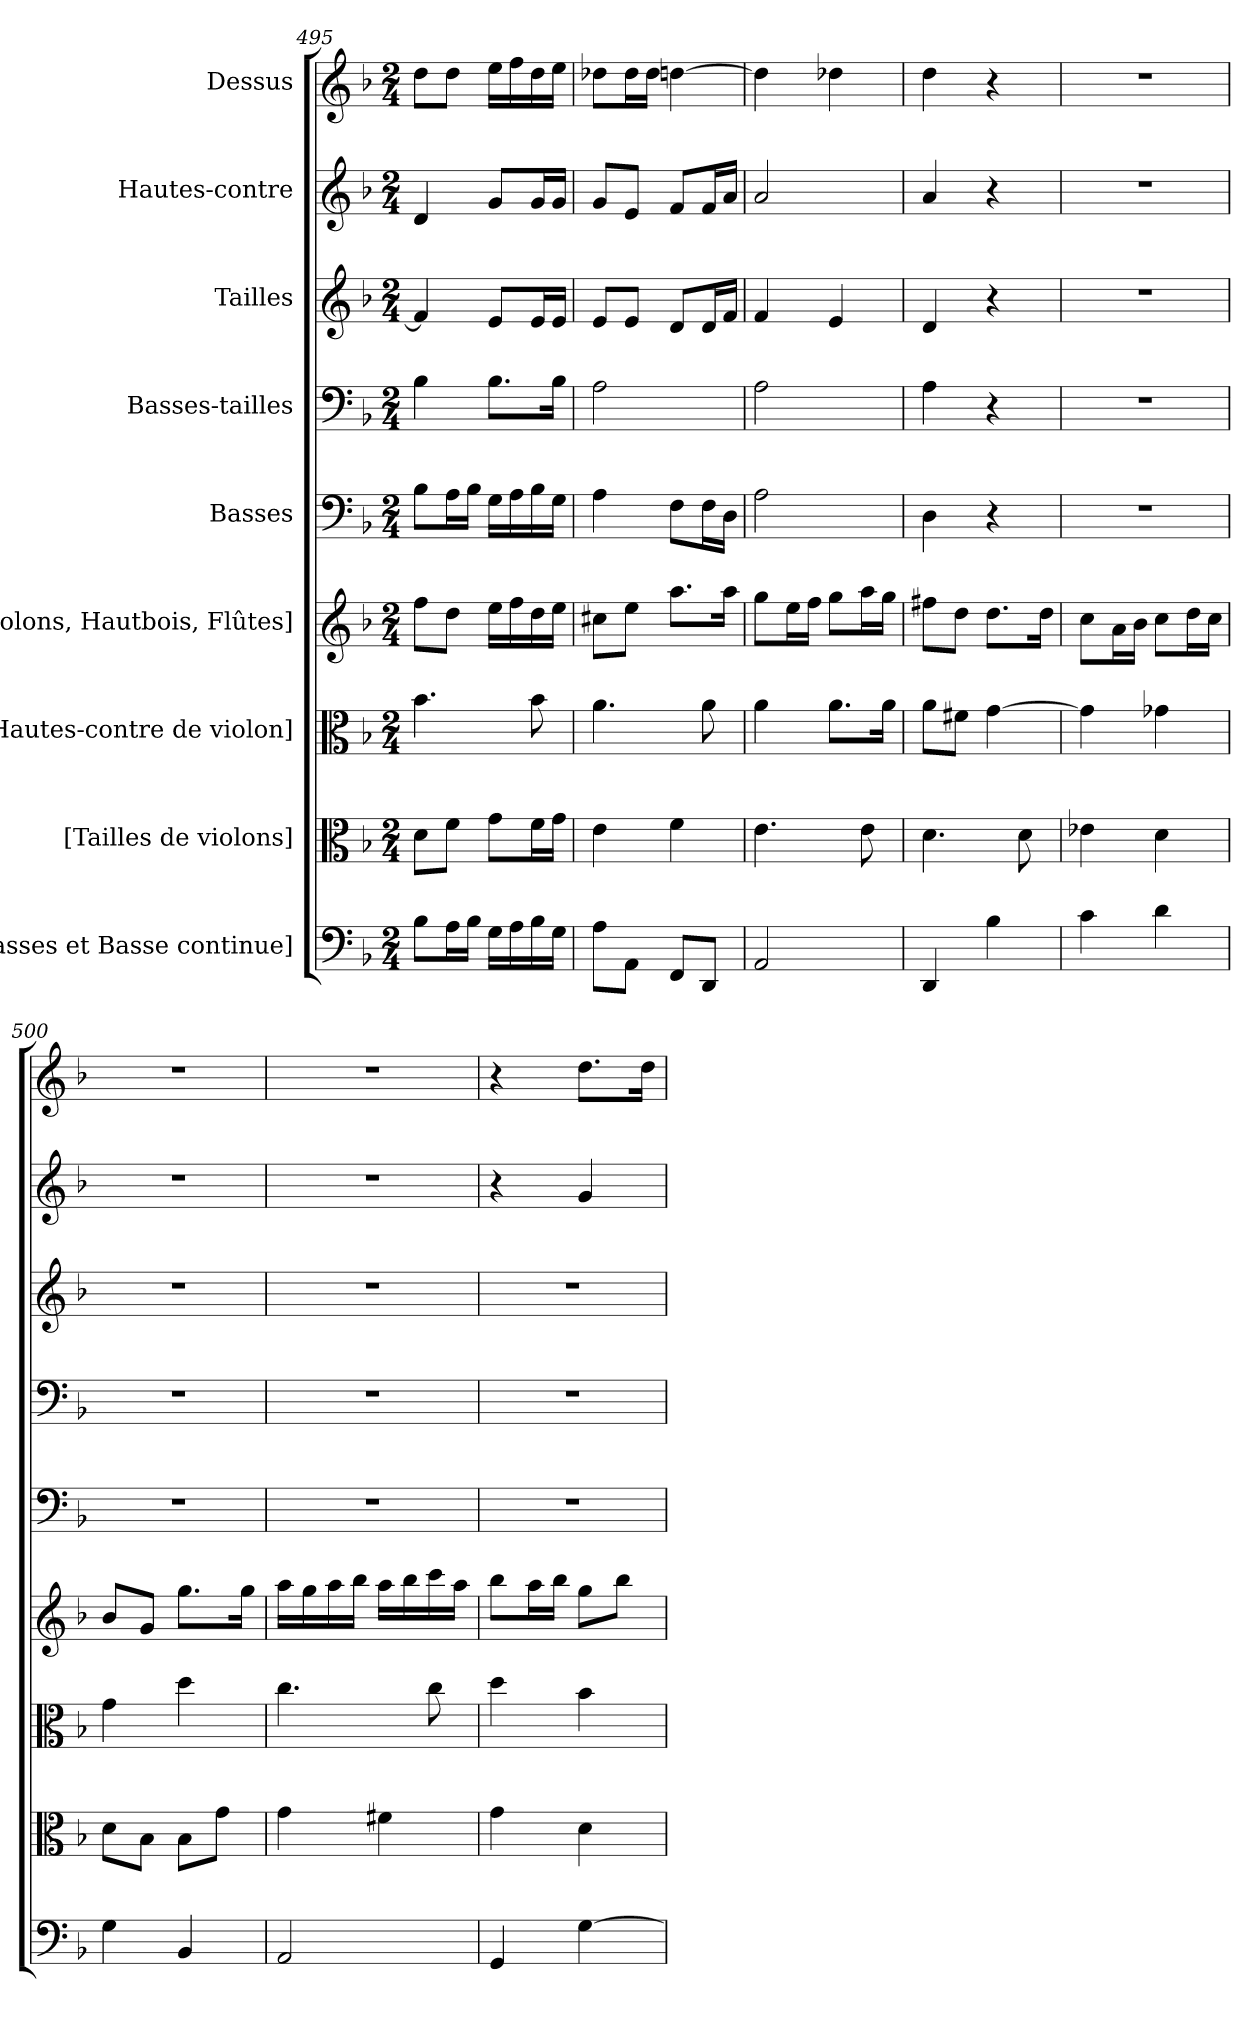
**kern	**kern	**kern	**kern	**kern	**kern	**kern	**kern	**kern
*part9	*part8	*part7	*part6	*part5	*part4	*part3	*part2	*part1
*staff9	*staff8	*staff7	*staff6	*staff5	*staff4	*staff3	*staff2	*staff1
*I"[Basses et Basse continue]	*I"[Tailles de violons]	*I"[Hautes-contre de violon]	*I"[Violons, Hautbois, Flûtes]	*I"Basses	*I"Basses-tailles	*I"Tailles	*I"Hautes-contre	*I"Dessus
*clefF4	*clefC3	*clefC3	*clefG2	*clefF4	*clefF4	*clefG2	*clefG2	*clefG2
*k[b-]	*k[b-]	*k[b-]	*k[b-]	*k[b-]	*k[b-]	*k[b-]	*k[b-]	*k[b-]
*F:	*F:	*F:	*F:	*F:	*F:	*F:	*F:	*F:
*M2/4	*M2/4	*M2/4	*M2/4	*M2/4	*M2/4	*M2/4	*M2/4	*M2/4
=495	=495	=495	=495	=495	=495	=495	=495	=495
8B-\L	8d\L	4.b-\	8ff\L	8B-\L	4B-\	4f/]	4d/	8dd\L
16A\L	8f\J	.	8dd\J	16A\L	.	.	.	8dd\J
16B-\JJ	.	.	.	16B-\JJ	.	.	.	.
16G\LL	8g\L	.	16ee\LL	16G\LL	8.B-\L	8e/L	8g/L	16ee\LL
16A\	.	.	16ff\	16A\	.	.	.	16ff\
16B-\	16f\L	8b-\	16dd\	16B-\	.	16e/L	16g/L	16dd\
16G\JJ	16g\JJ	.	16ee\JJ	16G\JJ	16B-\Jk	16e/JJ	16g/JJ	16ee\JJ
!!LO:PB:g=z
=496	=496	=496	=496	=496	=496	=496	=496	=496
8A\L	4e\	4.a\	8cc#X\L	4A\	2A\	8e/L	8g/L	8dd-X\L
8AA\J	.	.	8ee\J	.	.	8e/J	8e/J	16dd-\L
.	.	.	.	.	.	.	.	16dd-\JJ
8FF/L	4f\	.	8.aa\L	8F\L	.	8d/L	8f/L	[4ddn\
8DD/J	.	8a\	.	16F\L	.	16d/L	16f/L	.
.	.	.	16aa\Jk	16D\JJ	.	16f/JJ	16a/JJ	.
=497	=497	=497	=497	=497	=497	=497	=497	=497
2AA/	4.e>\	4a\	8gg\L	2A\	2A\	4f/	2a/	4dd\]
.	.	.	16ee\L	.	.	.	.	.
.	.	.	16ff\JJ	.	.	.	.	.
.	.	8.a\L	8gg\L	.	.	4e/	.	4dd-X\
.	8e\	.	16aa\L	.	.	.	.	.
.	.	16a\Jk	16gg\JJ	.	.	.	.	.
=498	=498	=498	=498	=498	=498	=498	=498	=498
4DD/	4.d\	8a\L	8ff#X\L	4D\	4A\	4d/	4a/	4dd\
.	.	8f#X\J	8dd\J	.	.	.	.	.
4B-\	.	[4g\	8.dd\L	4r	4r	4r	4r	4r
.	8d\	.	.	.	.	.	.	.
.	.	.	16dd\Jk	.	.	.	.	.
=499	=499	=499	=499	=499	=499	=499	=499	=499
4c\	4e-X\	4g\]	8cc\L	2r	2r	2r	2r	2r
.	.	.	16a\L	.	.	.	.	.
.	.	.	16b-\JJ	.	.	.	.	.
4d\	4d\	4g-X\	8cc\L	.	.	.	.	.
.	.	.	16dd\L	.	.	.	.	.
.	.	.	16cc\JJ	.	.	.	.	.
=500	=500	=500	=500	=500	=500	=500	=500	=500
4G\	8d\L	4g\	8b-/L	2r	2r	2r	2r	2r
.	8B-\J	.	8g/J	.	.	.	.	.
4BB-/	8B-\L	4dd\	8.gg\L	.	.	.	.	.
.	8g\J	.	.	.	.	.	.	.
.	.	.	16gg\Jk	.	.	.	.	.
!!LO:PB:g=z
=501	=501	=501	=501	=501	=501	=501	=501	=501
2AA/	4g\	4.cc\	16aa\LL	2r	2r	2r	2r	2r
.	.	.	16gg\	.	.	.	.	.
.	.	.	16aa\	.	.	.	.	.
.	.	.	16bb-\JJ	.	.	.	.	.
.	4f#X\	.	16aa\LL	.	.	.	.	.
.	.	.	16bb-\	.	.	.	.	.
.	.	8cc\	16ccc\	.	.	.	.	.
.	.	.	16aa\JJ	.	.	.	.	.
=502	=502	=502	=502	=502	=502	=502	=502	=502
4GG/	4g\	4dd\	8bb-\L	2r	2r	2r	4r	4r
.	.	.	16aa\L	.	.	.	.	.
.	.	.	16bb-\JJ	.	.	.	.	.
[4G\	4d\	4b-\	8gg\L	.	.	.	4g/	8.dd\L
.	.	.	8bb-\J	.	.	.	.	.
.	.	.	.	.	.	.	.	16dd\Jk
=	=	=	=	=	=	=	=	=
*-	*-	*-	*-	*-	*-	*-	*-	*-
